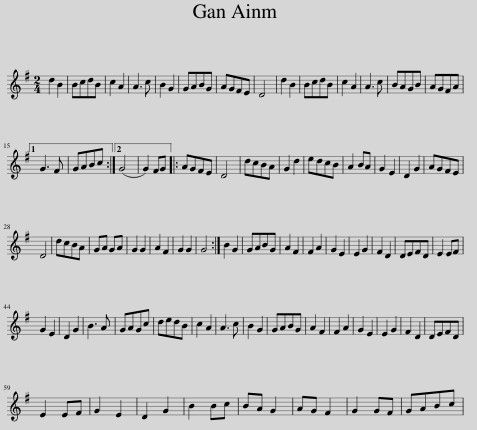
X:1
L:1/8
M:2/4
I:linebreak $
K:G
V:1 treble
V:1
 d2 B2 | BcdB | c2 A2 | A3 c | B2 G2 | %5
 GABG | AGFE | D4 | d2 B2 | BcdB | %10
 c2 A2 | A3 c | BAGB | AGFA |1$ G3 F | %15
 GABc :|2 (G4 | G2) FG |: AGFE | D4 | %20
 dcBA | G2 d2 | edcB | A2 BA | G2 E2 | %25
 D2 G2 | AGFE |$ D4 | dcBA | GA GA | %30
 G2 G2 | A2 F2 | G2 G2 | G4 :| B2 G2 | %35
 GABG | A2 F2 | F2 A2 | G2 E2 | E2 G2 | %40
 F2 D2 | DEFD | E2 EF |$ G2 E2 | D2 G2 | %45
 B3 A | GAGc | dedB | c2 A2 | A3 c | %50
 B2 G2 | GABG | A2 F2 | F2 A2 | G2 E2 | %55
 E2 G2 | F2 D2 | DEFD |$ E2 EF | G2 E2 | %60
 D2 G2 | B2 Bc | BA G2 | AG F2 | G2 GF | %65
 GABc | %66
